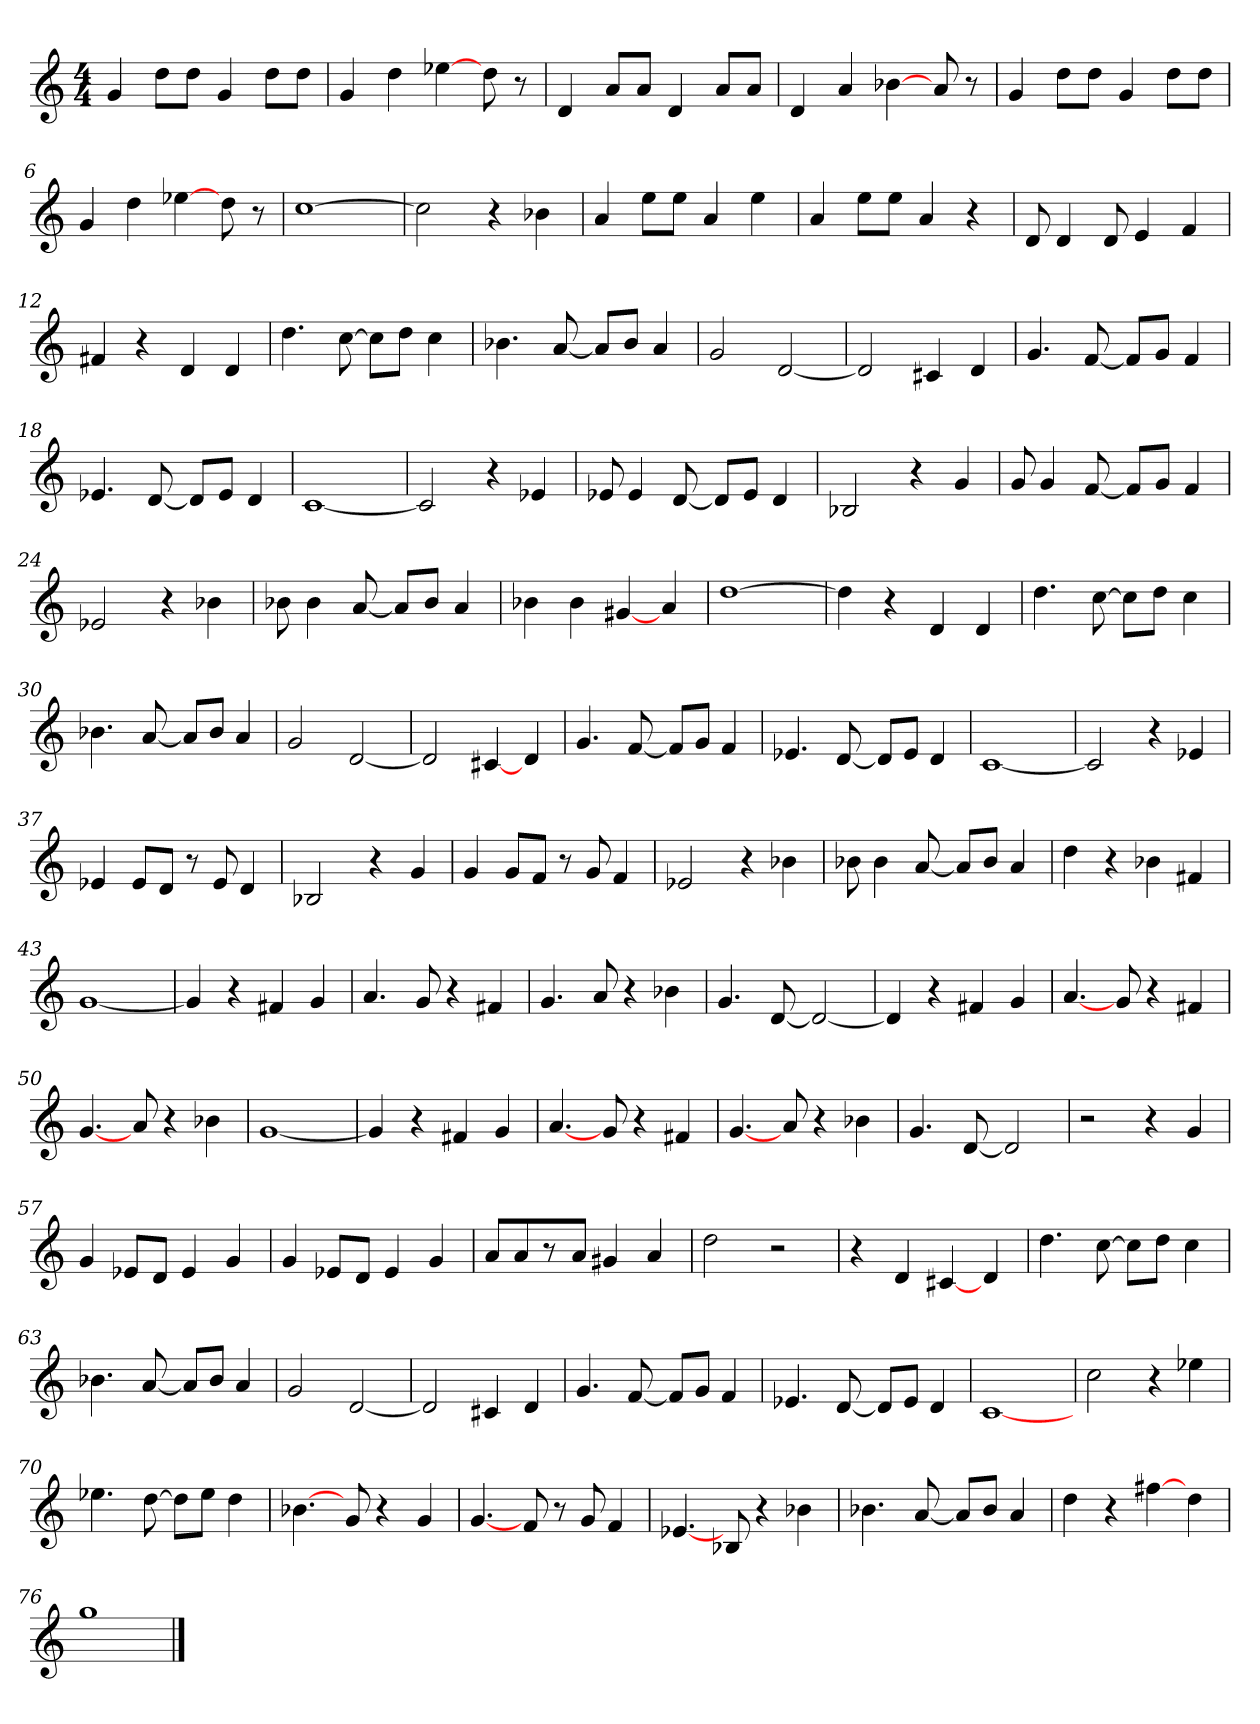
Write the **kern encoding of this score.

**kern
*part1
*staff1
*clefG2
*k[]
*C:
*M4/4
=1
4g/
8dd\L
8dd\J
4g/
8dd\L
8dd\J
=2
4g/
4dd\
[4ee-X\
8dd\
8r
=3
4d/
8a/L
8a/J
4d/
8a/L
8a/J
=4
4d/
4a/
[4b-X\
8a/
8r
=5
4g/
8dd\L
8dd\J
4g/
8dd\L
8dd\J
!!LO:LB:g=z
=6
4g/
4dd\
[4ee-X\
8dd\
8r
=7
[1cc
=8
2cc\]
4r
4b-X\
=9
4a/
8ee\L
8ee\J
4a/
4ee\
=10
4a/
8ee\L
8ee\J
4a/
4r
=11
8d/
4d/
8d/
4e/
4f/
!!LO:LB:g=z
=12
4f#X/
4r
4d/
4d/
=13
4.dd\
[8cc\
8cc\L]
8dd\J
4cc\
=14
4.b-X\
[8a/
8a/L]
8b-/J
4a/
=15
2g/
[2d/
=16
2d/]
4c#X/
4d/
=17
4.g/
[8f/
8f/L]
8g/J
4f/
!!LO:LB:g=z
=18
4.e-X/
[8d/
8d/L]
8e-/J
4d/
=19
[1c
=20
2c/]
4r
4e-X/
=21
8e-X/
4e-/
[8d/
8d/L]
8e-/J
4d/
=22
2B-X/
4r
4g/
=23
8g/
4g/
[8f/
8f/L]
8g/J
4f/
!!LO:LB:g=z
=24
2e-X/
4r
4b-X\
=25
8b-X\
4b-\
[8a/
8a/L]
8b-/J
4a/
=26
4b-X\
4b-\
[4g#X/
4a/
=27
[1dd
=28
4dd\]
4r
4d/
4d/
=29
4.dd\
[8cc\
8cc\L]
8dd\J
4cc\
!!LO:LB:g=z
=30
4.b-X\
[8a/
8a/L]
8b-/J
4a/
=31
2g/
[2d/
=32
2d/]
[4c#X/
4d/
=33
4.g/
[8f/
8f/L]
8g/J
4f/
=34
4.e-X/
[8d/
8d/L]
8e-/J
4d/
=35
[1c
!!LO:LB:g=z
=36
2c/]
4r
4e-X/
=37
4e-X/
8e-/L
8d/J
8r
8e-/
4d/
=38
2B-X/
4r
4g/
=39
4g/
8g/L
8f/J
8r
8g/
4f/
=40
2e-X/
4r
4b-X\
=41
8b-X\
4b-\
[8a/
8a/L]
8b-/J
4a/
!!LO:LB:g=z
=42
4dd\
4r
4b-X\
4f#X/
=43
[1g
=44
4g/]
4r
4f#X/
4g/
=45
4.a/
8g/
4r
4f#X/
=46
4.g/
8a/
4r
4b-X\
=47
4.g/
[8d/
2d/_
!!LO:PB:g=z
=48
4d/]
4r
4f#X/
4g/
=49
[4.a/
8g/
4r
4f#X/
=50
[4.g/
8a/
4r
4b-X\
=51
[1g
=52
4g/]
4r
4f#X/
4g/
=53
[4.a/
8g/
4r
4f#X/
!!LO:LB:g=z
=54
[4.g/
8a/
4r
4b-X\
=55
4.g/
[8d/
2d/]
=56
2r
4r
4g/
=57
4g/
8e-X/L
8d/J
4e-/
4g/
=58
4g/
8e-X/L
8d/J
4e-/
4g/
=59
8a/L
8a/
8r
8a/J
4g#X/
4a/
!!LO:LB:g=z
=60
2dd\
2r
=61
4r
4d/
[4c#X/
4d/
=62
4.dd\
[8cc\
8cc\L]
8dd\J
4cc\
=63
4.b-X\
[8a/
8a/L]
8b-/J
4a/
=64
2g/
[2d/
=65
2d/]
4c#X/
4d/
!!LO:LB:g=z
=66
4.g/
[8f/
8f/L]
8g/J
4f/
=67
4.e-X/
[8d/
8d/L]
8e-/J
4d/
=68
[1c
=69
2cc\
4r
4ee-X\
=70
4.ee-X\
[8dd\
8dd\L]
8ee-\J
4dd\
=71
[4.b-X\
8g/
4r
4g/
!!LO:LB:g=z
=72
[4.g/
8f/
8r
8g/
4f/
=73
[4.e-X/
8B-X/
4r
4b-X\
=74
4.b-X\
[8a/
8a/L]
8b-/J
4a/
=75
4dd\
4r
[4ff#X\
4dd\
=76
1gg
==
*-
